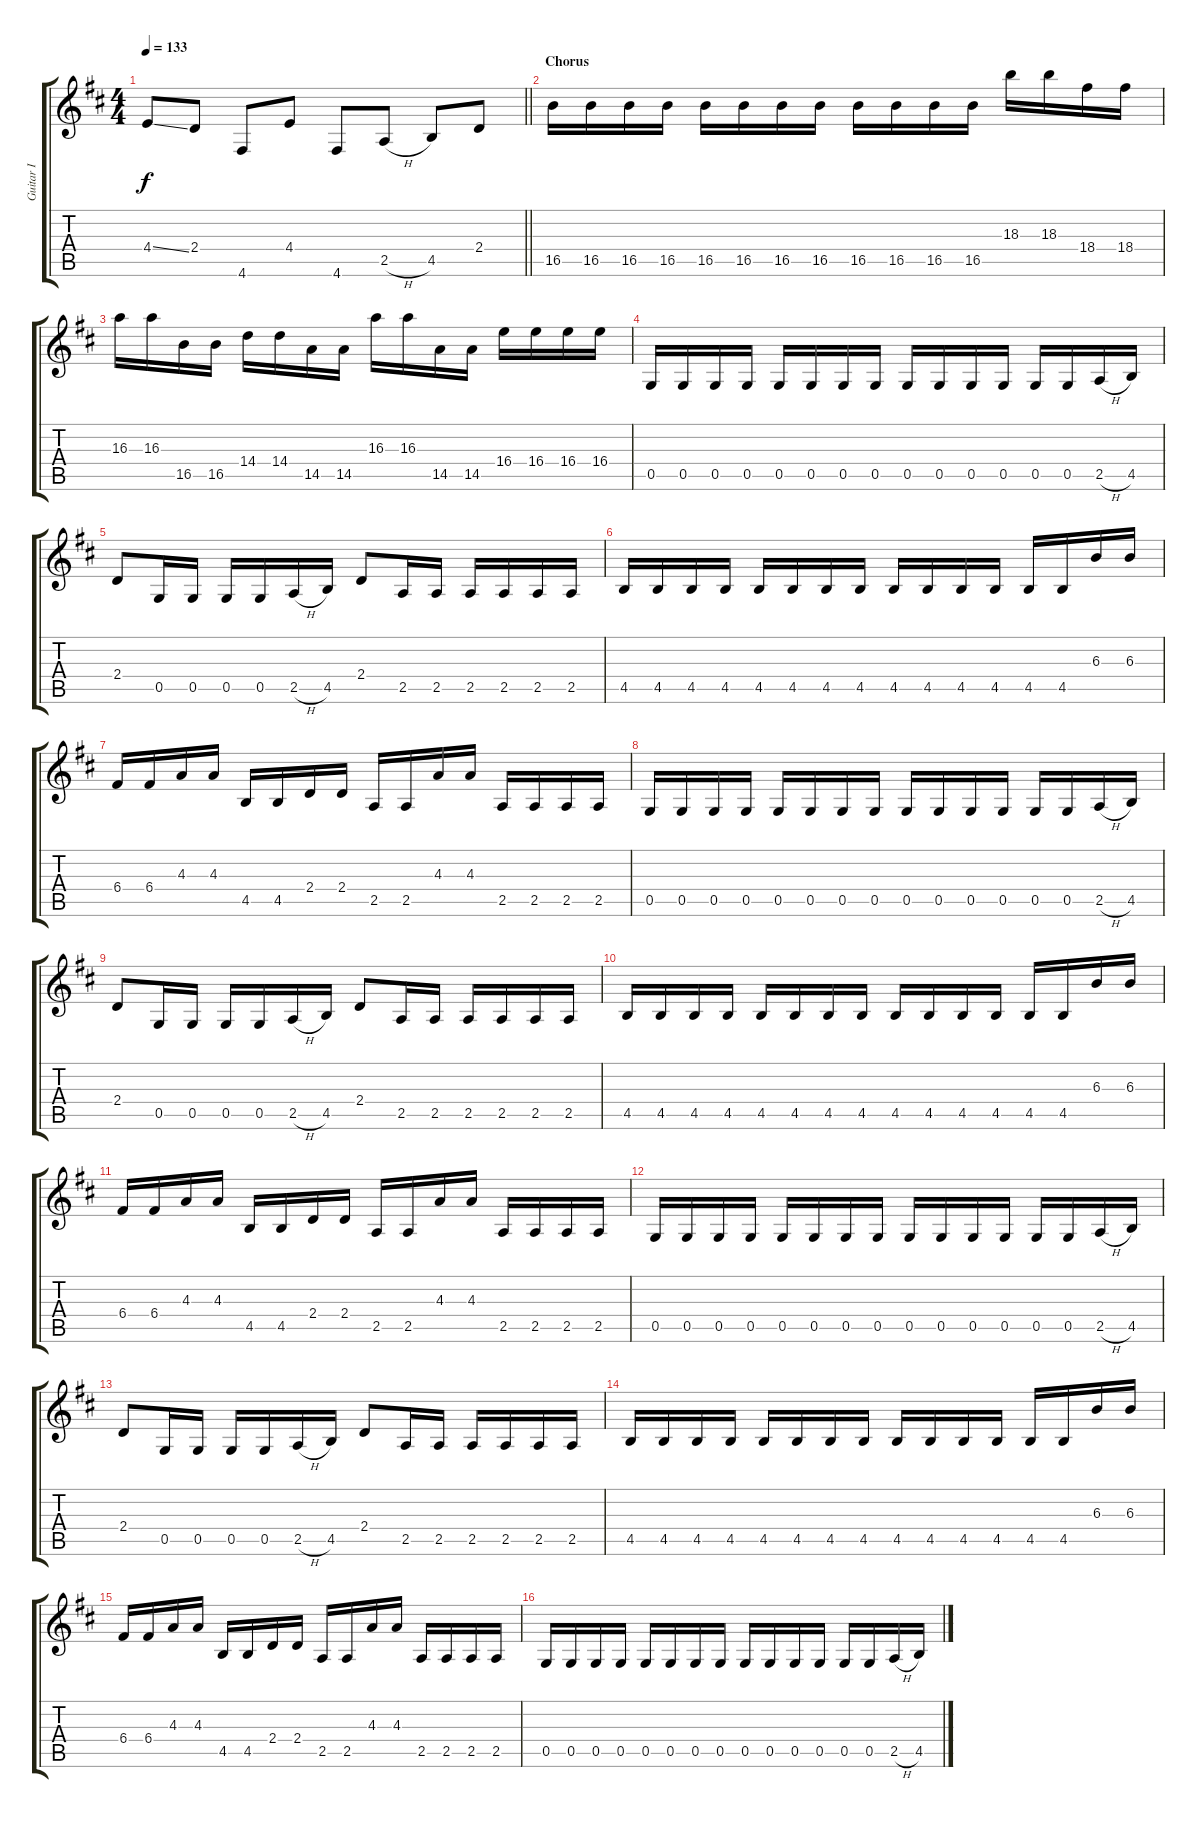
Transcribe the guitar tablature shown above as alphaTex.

\track ("Guitar I" "Guitar I") {instrument overdrivenguitar}
\staff {score tabs}
\tuning (D4 A3 F3 C3 G2 D2) {hide}
\ts (4 4)
\tempo 133
\clef g2
\barLineRight lightlight
\ks d
4.4{ss}.8{dy f} 2.4.8 4.6.8 4.4.8 4.6.8 2.5{h}.8 4.5.8 2.4.8 |
\section ("" "Chorus")
16.5.16 16.5.16 16.5.16 16.5.16 16.5.16 16.5.16 16.5.16 16.5.16 16.5.16 16.5.16 16.5.16 16.5.16 18.3.16 18.3.16 18.4.16 18.4.16 |
16.3.16 16.3.16 16.5.16 16.5.16 14.4.16 14.4.16 14.5.16 14.5.16 16.3.16 16.3.16 14.5.16 14.5.16 16.4.16 16.4.16 16.4.16 16.4.16 |
0.5.16 0.5.16 0.5.16 0.5.16 0.5.16 0.5.16 0.5.16 0.5.16 0.5.16 0.5.16 0.5.16 0.5.16 0.5.16 0.5.16 2.5{h}.16 4.5.16 |
2.4.8 0.5.16 0.5.16 0.5.16 0.5.16 2.5{h}.16 4.5.16 2.4.8 2.5.16 2.5.16 2.5.16 2.5.16 2.5.16 2.5.16 |
4.5.16 4.5.16 4.5.16 4.5.16 4.5.16 4.5.16 4.5.16 4.5.16 4.5.16 4.5.16 4.5.16 4.5.16 4.5.16 4.5.16 6.3.16 6.3.16 |
6.4.16 6.4.16 4.3.16 4.3.16 4.5.16 4.5.16 2.4.16 2.4.16 2.5.16 2.5.16 4.3.16 4.3.16 2.5.16 2.5.16 2.5.16 2.5.16 |
0.5.16 0.5.16 0.5.16 0.5.16 0.5.16 0.5.16 0.5.16 0.5.16 0.5.16 0.5.16 0.5.16 0.5.16 0.5.16 0.5.16 2.5{h}.16 4.5.16 |
2.4.8 0.5.16 0.5.16 0.5.16 0.5.16 2.5{h}.16 4.5.16 2.4.8 2.5.16 2.5.16 2.5.16 2.5.16 2.5.16 2.5.16 |
4.5.16 4.5.16 4.5.16 4.5.16 4.5.16 4.5.16 4.5.16 4.5.16 4.5.16 4.5.16 4.5.16 4.5.16 4.5.16 4.5.16 6.3.16 6.3.16 |
6.4.16 6.4.16 4.3.16 4.3.16 4.5.16 4.5.16 2.4.16 2.4.16 2.5.16 2.5.16 4.3.16 4.3.16 2.5.16 2.5.16 2.5.16 2.5.16 |
0.5.16 0.5.16 0.5.16 0.5.16 0.5.16 0.5.16 0.5.16 0.5.16 0.5.16 0.5.16 0.5.16 0.5.16 0.5.16 0.5.16 2.5{h}.16 4.5.16 |
2.4.8 0.5.16 0.5.16 0.5.16 0.5.16 2.5{h}.16 4.5.16 2.4.8 2.5.16 2.5.16 2.5.16 2.5.16 2.5.16 2.5.16 |
4.5.16 4.5.16 4.5.16 4.5.16 4.5.16 4.5.16 4.5.16 4.5.16 4.5.16 4.5.16 4.5.16 4.5.16 4.5.16 4.5.16 6.3.16 6.3.16 |
6.4.16 6.4.16 4.3.16 4.3.16 4.5.16 4.5.16 2.4.16 2.4.16 2.5.16 2.5.16 4.3.16 4.3.16 2.5.16 2.5.16 2.5.16 2.5.16 |
0.5.16 0.5.16 0.5.16 0.5.16 0.5.16 0.5.16 0.5.16 0.5.16 0.5.16 0.5.16 0.5.16 0.5.16 0.5.16 0.5.16 2.5{h}.16 4.5.16
